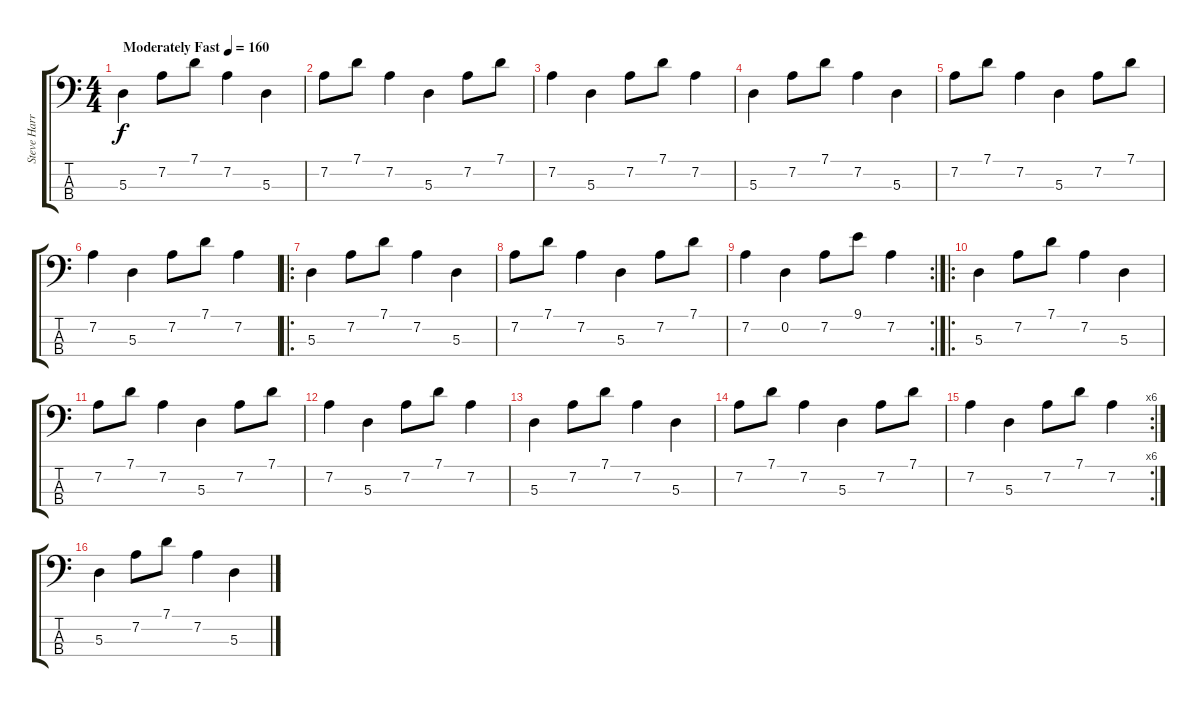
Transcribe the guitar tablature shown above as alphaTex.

\track ("Steve Harris Bass Guitar" "Steve Harr") {instrument electricbassfinger}
\staff {score tabs}
\tuning (G2 D2 A1 E1) {hide}
\ts (4 4)
\tempo (160 "Moderately Fast")
\clef f4
\ks c
5.3.4{dy f instrument electricbassfinger} 7.2.8 7.1.8 7.2.4 5.3.4 |
7.2.8 7.1.8 7.2.4 5.3.4 7.2.8 7.1.8 |
7.2.4 5.3.4 7.2.8 7.1.8 7.2.4 |
5.3.4 7.2.8 7.1.8 7.2.4 5.3.4 |
7.2.8 7.1.8 7.2.4 5.3.4 7.2.8 7.1.8 |
7.2.4 5.3.4 7.2.8 7.1.8 7.2.4 |
\ro
5.3.4 7.2.8 7.1.8 7.2.4 5.3.4 |
7.2.8 7.1.8 7.2.4 5.3.4 7.2.8 7.1.8 |
\rc 2
7.2.4 0.2.4 7.2.8 9.1.8 7.2.4 |
\ro
5.3.4 7.2.8 7.1.8 7.2.4 5.3.4 |
7.2.8 7.1.8 7.2.4 5.3.4 7.2.8 7.1.8 |
7.2.4 5.3.4 7.2.8 7.1.8 7.2.4 |
5.3.4 7.2.8 7.1.8 7.2.4 5.3.4 |
7.2.8 7.1.8 7.2.4 5.3.4 7.2.8 7.1.8 |
\rc 6
7.2.4 5.3.4 7.2.8 7.1.8 7.2.4 |
5.3.4 7.2.8 7.1.8 7.2.4 5.3.4
